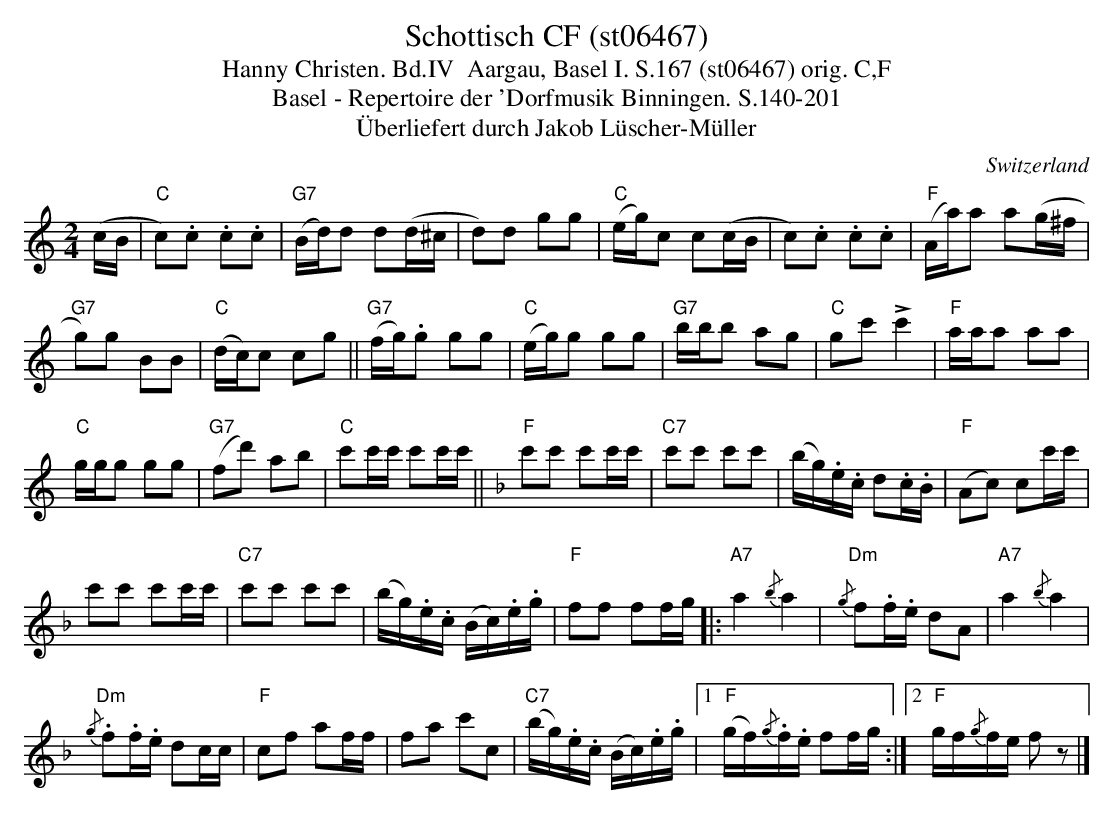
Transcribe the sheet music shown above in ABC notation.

X:1
T:Schottisch CF (st06467)
T:Hanny Christen. Bd.IV  Aargau, Basel I. S.167 (st06467) orig. C,F
T: Basel - Repertoire der 'Dorfmusik Binningen. S.140-201
T:Überliefert durch Jakob Lüscher-Müller
M:2/4
L:1/16
O:Switzerland
K:C major
(cB | "C"c2).c2 .c2.c2 | ("G7"Bd)d2 d2(d^c | d2)d2 g2g2 | ("C"eg)c2 c2(cB | c2).c2 .c2.c2 | ("F"Aa)a2 a2(g^f |
"G7"g2)g2 B2B2 | ("C"dc)c2 c2g2 || ("G7"fg).g2 g2g2 | ("C"eg)g2 g2g2 | "G7"bbb2 a2g2 | "C"g2c'2 !>!c'4 | "F"aaa2 a2a2 |
"C"ggg2 g2g2 | ("G7"f2d'2) a2b2 | "C"c'2c'c' c'2c'c' || [K:F] "F"c'2c'2 c'2c'c' | "C7"c'2c'2 c'2c'2 | (bg).e.c d2.c.B | ("F"A2c2) c2c'c' |
c'2c'2 c'2c'c' | "C7"c'2c'2 c'2c'2 | (bg).e.c (Bc).e.g | "F"f2f2 f2fg |: "A7"a4 {/b}a4 | {/g}"Dm"f2.f.e  d2A2 | "A7"a4 {/b}a4 |
{/g}"Dm".f2.f.e d2cc | "F"c2f2  a2ff | f2a2 c'2c2 | ("C7"bg).e.c (Bc).e.g |1 ("F"gf){/g}.f.e f2fg :|2 "F"gf{/g}fe f2z2 |]
